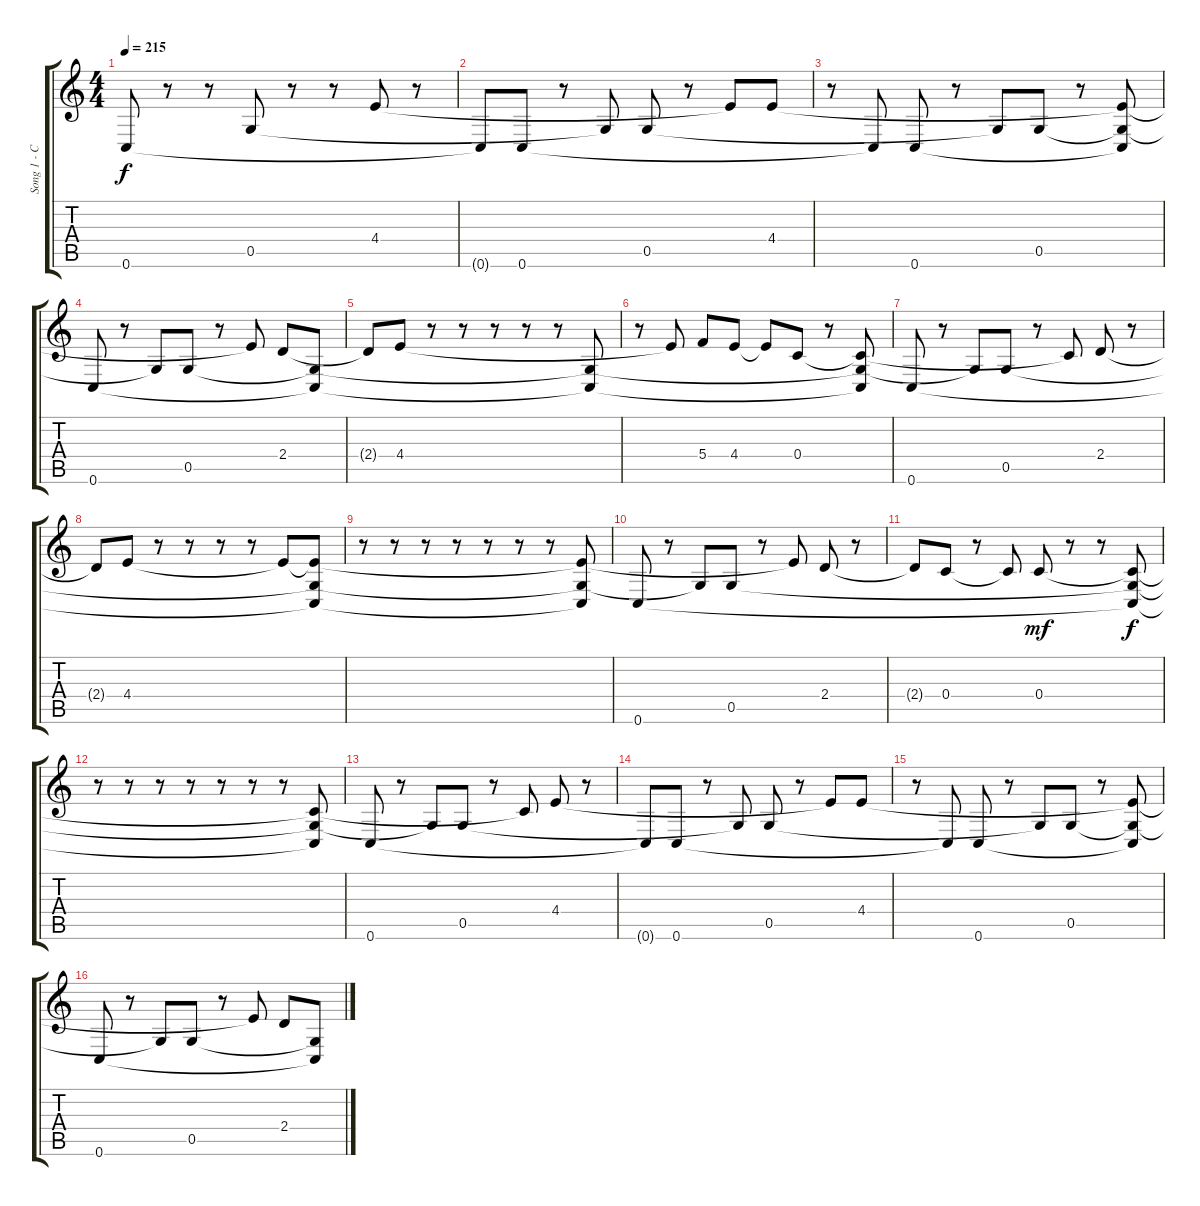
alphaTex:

\track ("Song 1 - Clean" "Song 1 - C") {instrument electricguitarclean}
\staff {score tabs}
\tuning (D4 A3 F3 C3 G2 C2) {hide}
\ts (4 4)
\tempo 215
\clef g2
\ks c
0.6.8{dy f} r.8 r.8 0.5.8 r.8 r.8 4.4.8 r.8 |
0.6{t}.8 0.6.8 r.8 0.5{t}.8 0.5.8 r.8 4.4{t}.8 4.4.8 |
r.8 0.6{t}.8 0.6.8 r.8 0.5{t}.8 0.5.8 r.8 (4.4{t} 0.5{t} 0.6{t}).8 |
0.6.8 r.8 0.5{t}.8 0.5.8 r.8 4.4{t}.8 2.4.8 (0.5{t} 0.6{t}).8 |
2.4{t}.8 4.4.8 r.8 r.8 r.8 r.8 r.8 (0.5{t} 0.6{t}).8 |
r.8 4.4{t}.8 5.4.8 4.4.8 4.4{t}.8 0.4.8 r.8 (0.4{t} 0.5{t} 0.6{t}).8 |
0.6.8 r.8 0.5{t}.8 0.5.8 r.8 0.4{t}.8 2.4.8 r.8 |
2.4{t}.8 4.4.8 r.8 r.8 r.8 r.8 4.4{t}.8 (4.4{t} 0.5{t} 0.6{t}).8 |
r.8 r.8 r.8 r.8 r.8 r.8 r.8 (4.4{t} 0.5{t} 0.6{t}).8 |
0.6.8 r.8 0.5{t}.8 0.5.8 r.8 4.4{t}.8 2.4.8 r.8 |
2.4{t}.8 0.4.8 r.8 0.4{t}.8 0.4.8{dy mf} r.8 r.8 (0.4{t} 0.5{t} 0.6{t}).8{dy f} |
r.8 r.8 r.8 r.8 r.8 r.8 r.8 (0.4{t} 0.5{t} 0.6{t}).8 |
0.6.8 r.8 0.5{t}.8 0.5.8 r.8 0.4{t}.8 4.4.8 r.8 |
0.6{t}.8 0.6.8 r.8 0.5{t}.8 0.5.8 r.8 4.4{t}.8 4.4.8 |
r.8 0.6{t}.8 0.6.8 r.8 0.5{t}.8 0.5.8 r.8 (4.4{t} 0.5{t} 0.6{t}).8 |
0.6.8 r.8 0.5{t}.8 0.5.8 r.8 4.4{t}.8 2.4.8 (0.5{t} 0.6{t}).8
